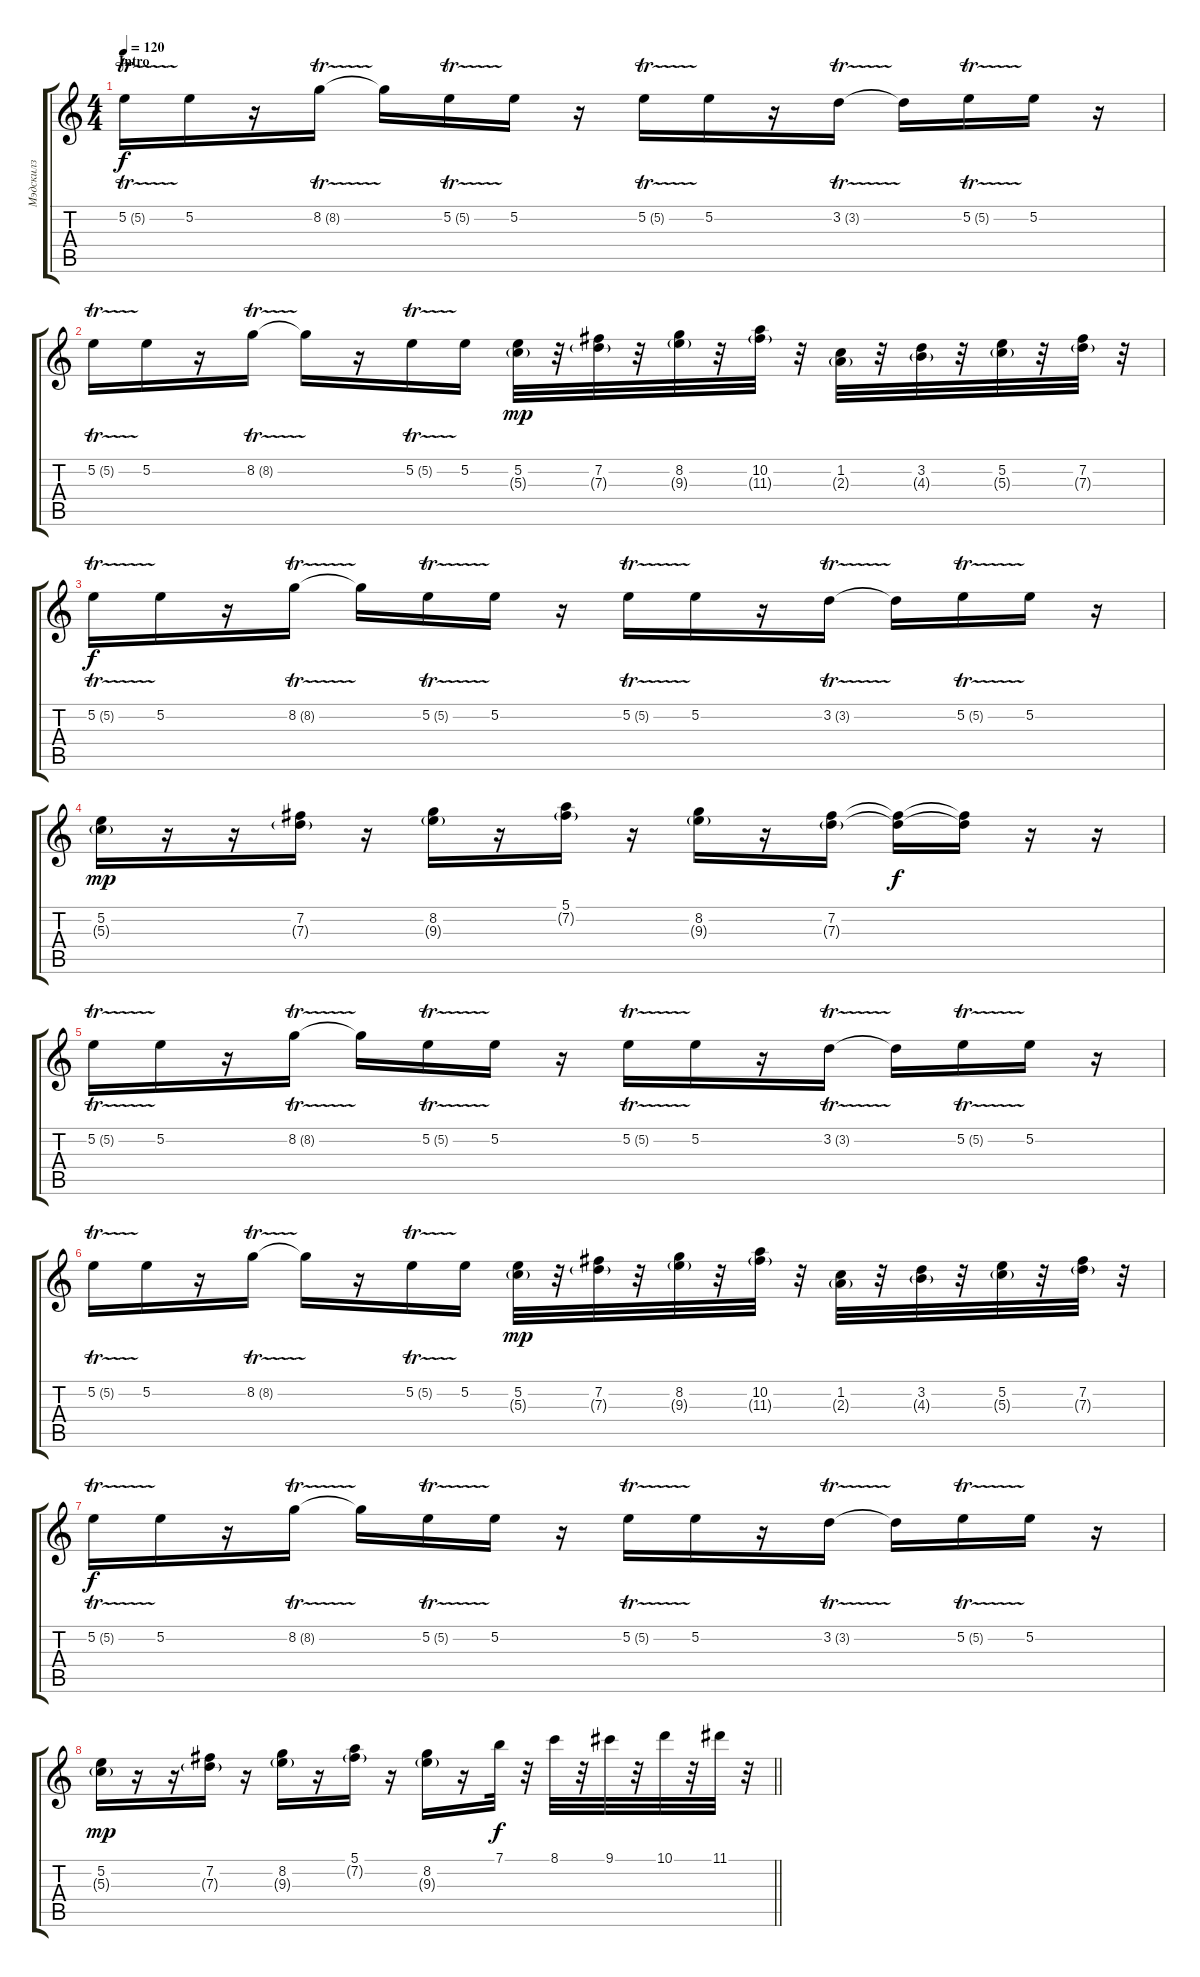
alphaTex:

\track ("Мэдскилз" "Мэдскилз") {instrument acousticguitarsteel}
\staff {score tabs}
\tuning (E4 B3 G3 D3 A2 E2) {hide}
\ts (4 4)
\section ("" "Intro")
\tempo 120
\clef g2
\ks c
5.2{tr (5 32)}.16{dy f volume 10 instrument altosax} 5.2.16 r.16 8.2{tr (8 64)}.16 8.2{t}.16 5.2{tr (5 32)}.16 5.2.16 r.16 5.2{tr (5 32)}.16 5.2.16 r.16 3.2{tr (3 64)}.16 3.2{t}.16 5.2{tr (5 32)}.16 5.2.16 r.16 |
5.2{tr (5 32)}.16 5.2.16 r.16 8.2{tr (8 64)}.16 8.2{t}.16 r.16 5.2{tr (5 32)}.16 5.2.16 (5.2 5.3{g}).32{dy mp} r.32 (7.2 7.3{g}).32 r.32 (8.2 9.3{g}).32 r.32 (10.2 11.3{g}).32 r.32 (1.2 2.3{g}).32 r.32 (3.2 4.3{g}).32 r.32 (5.2 5.3{g}).32 r.32 (7.2 7.3{g}).32 r.32 |
5.2{tr (5 32)}.16{dy f} 5.2.16 r.16 8.2{tr (8 64)}.16 8.2{t}.16 5.2{tr (5 32)}.16 5.2.16 r.16 5.2{tr (5 32)}.16 5.2.16 r.16 3.2{tr (3 64)}.16 3.2{t}.16 5.2{tr (5 32)}.16 5.2.16 r.16 |
(5.2 5.3{g}).16{dy mp} r.16 r.16 (7.2 7.3{g}).16 r.16 (8.2 9.3{g}).16 r.16 (5.1 7.2{g}).16 r.16 (8.2 9.3{g}).16 r.16 (7.2 7.3{g}).16 (7.2{t} 7.3{t}).16{dy f} (7.2{t} 7.3{t}).16 r.16 r.16 |
5.2{tr (5 32)}.16 5.2.16 r.16 8.2{tr (8 64)}.16 8.2{t}.16 5.2{tr (5 32)}.16 5.2.16 r.16 5.2{tr (5 32)}.16 5.2.16 r.16 3.2{tr (3 64)}.16 3.2{t}.16 5.2{tr (5 32)}.16 5.2.16 r.16 |
5.2{tr (5 32)}.16 5.2.16 r.16 8.2{tr (8 64)}.16 8.2{t}.16 r.16 5.2{tr (5 32)}.16 5.2.16 (5.2 5.3{g}).32{dy mp} r.32 (7.2 7.3{g}).32 r.32 (8.2 9.3{g}).32 r.32 (10.2 11.3{g}).32 r.32 (1.2 2.3{g}).32 r.32 (3.2 4.3{g}).32 r.32 (5.2 5.3{g}).32 r.32 (7.2 7.3{g}).32 r.32 |
5.2{tr (5 32)}.16{dy f} 5.2.16 r.16 8.2{tr (8 64)}.16 8.2{t}.16 5.2{tr (5 32)}.16 5.2.16 r.16 5.2{tr (5 32)}.16 5.2.16 r.16 3.2{tr (3 64)}.16 3.2{t}.16 5.2{tr (5 32)}.16 5.2.16 r.16 |
\barLineRight lightlight
(5.2 5.3{g}).16{dy mp} r.16 r.16 (7.2 7.3{g}).16 r.16 (8.2 9.3{g}).16 r.16 (5.1 7.2{g}).16 r.16 (8.2 9.3{g}).16 r.16 7.1.32{dy f} r.32 8.1.32 r.32 9.1.32 r.32 10.1.32 r.32 11.1.32 r.32
